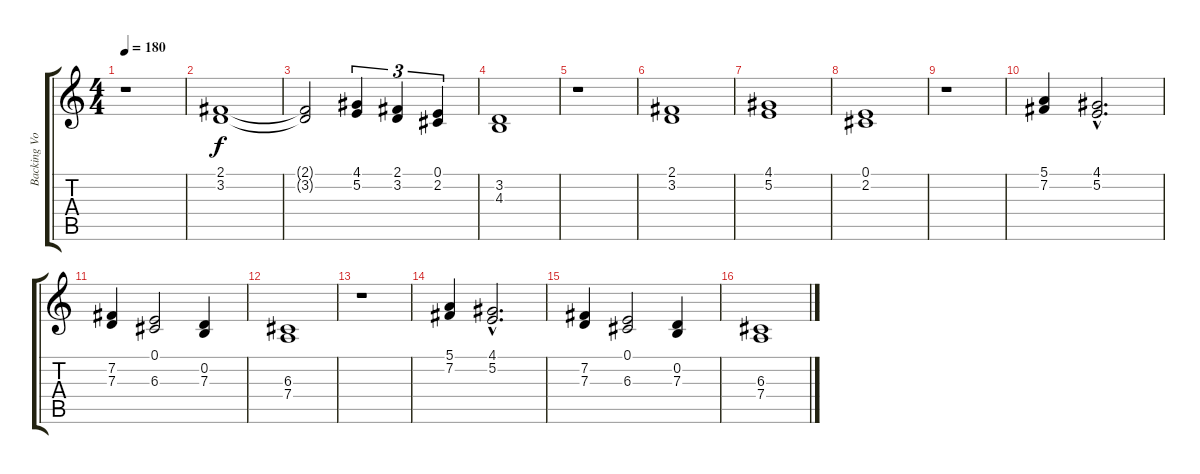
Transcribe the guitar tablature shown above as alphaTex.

\track ("Backing Vocals" "Backing Vo") {instrument choiraahs}
\staff {score tabs}
\tuning (E4 B3 G3 D3 A2 E2) {hide}
\ts (4 4)
\tempo 180
\clef g2
\ks c
r.1{dy f} |
(2.1 3.2).1{balance 16} |
(2.1{t} 3.2{t}).2 (4.1 5.2).4{tu (3 2)} (2.1 3.2).4{tu (3 2)} (0.1 2.2).4{tu (3 2)} |
(3.2 4.3).1 |
r.1 |
(2.1 3.2).1{balance 0} |
(4.1 5.2).1 |
(0.1 2.2).1 |
r.1 |
(5.1 7.2).4{balance 0} (4.1{hac} 5.2{hac}).2{d balance 1} |
(7.2 7.3).4{balance 5} (0.1 6.3).2{balance 7} (0.2 7.3).4{balance 9} |
(6.3 7.4).1{balance 10} |
r.1 |
(5.1 7.2).4{balance 16} (4.1{hac} 5.2{hac}).2{d balance 15} |
(7.2 7.3).4{balance 11} (0.1 6.3).2{balance 9} (0.2 7.3).4{balance 7} |
(6.3 7.4).1{balance 5}
